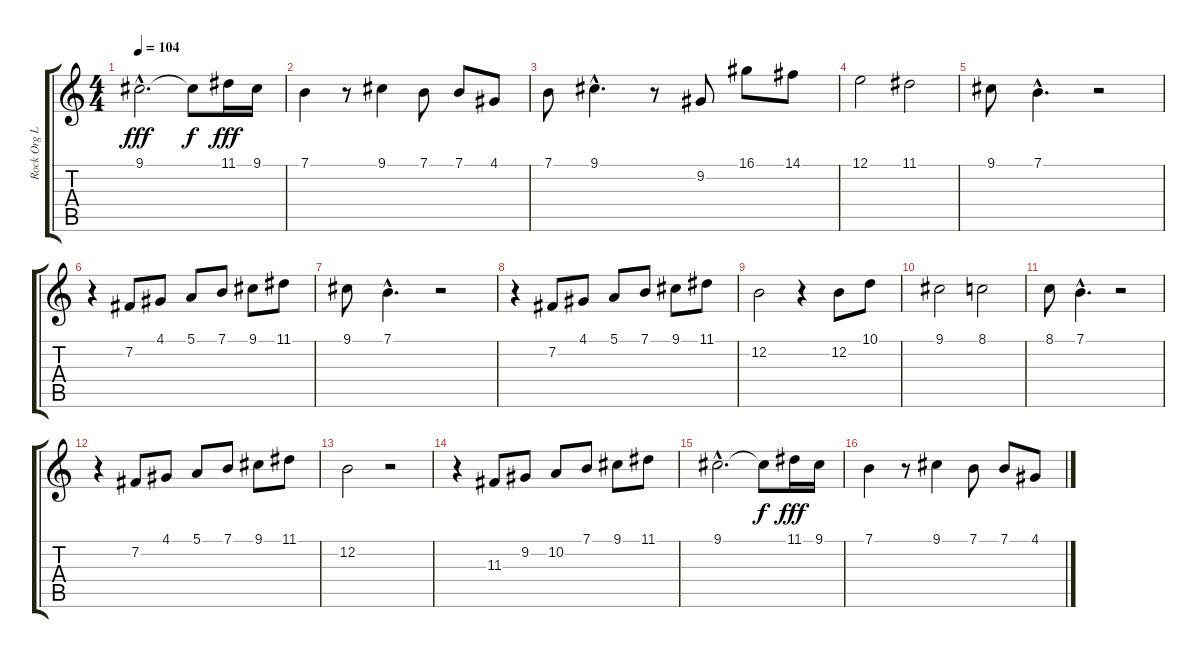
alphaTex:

\track ("Rock Org Lead" "Rock Org L") {instrument rockorgan}
\staff {score tabs}
\tuning (E4 B3 G3 D3 A2 E2) {hide}
\ts (4 4)
\tempo 104
\clef g2
\ks c
9.1{hac}.2{d dy fff} 9.1{t}.8{dy f} 11.1.16{dy fff} 9.1.16 |
7.1.4 r.8 9.1.4 7.1.8 7.1.8 4.1.8 |
7.1.8 9.1{hac}.4{d} r.8 9.2.8 16.1.8 14.1.8 |
12.1.2 11.1.2 |
9.1.8 7.1{hac}.4{d} r.2 |
r.4 7.2.8 4.1.8 5.1.8 7.1.8 9.1.8 11.1.8 |
9.1.8 7.1{hac}.4{d} r.2 |
r.4 7.2.8 4.1.8 5.1.8 7.1.8 9.1.8 11.1.8 |
12.2.2 r.4 12.2.8 10.1.8 |
9.1.2 8.1.2 |
8.1.8 7.1{hac}.4{d} r.2 |
r.4 7.2.8 4.1.8 5.1.8 7.1.8 9.1.8 11.1.8 |
12.2.2 r.2 |
r.4 11.3.8 9.2.8 10.2.8 7.1.8 9.1.8 11.1.8 |
9.1{hac}.2{d} 9.1{t}.8{dy f} 11.1.16{dy fff} 9.1.16 |
7.1.4 r.8 9.1.4 7.1.8 7.1.8 4.1.8
